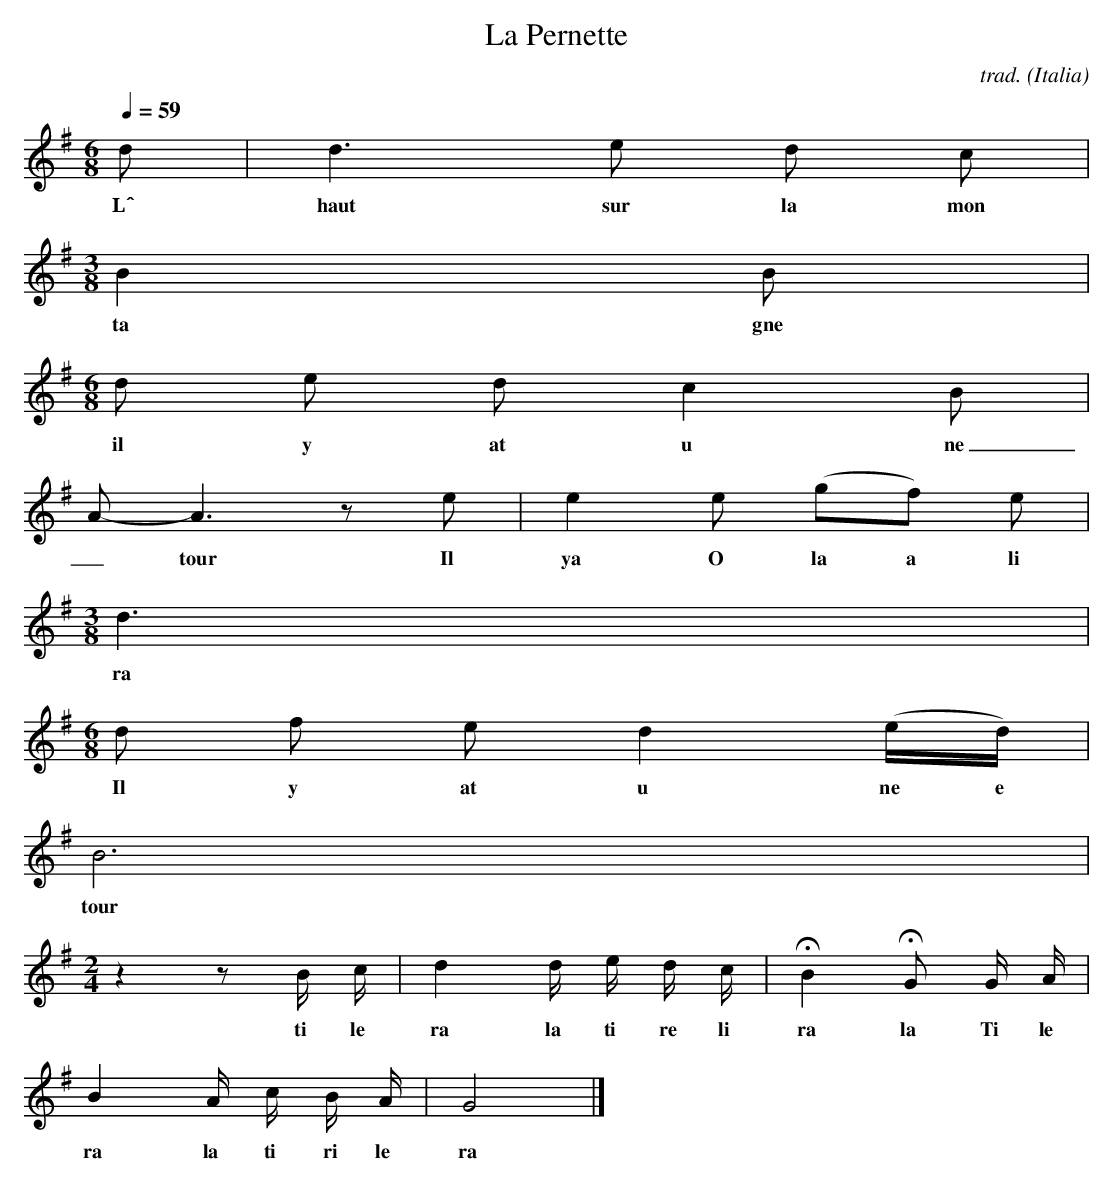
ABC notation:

X:1
T:La Pernette
C:trad.
O:Italia
Q:1/4=59
V:1
M:6/8
L:1/8
K:G
d |d3 e d c |
w:Lˆ haut sur la mon
M:3/8
L:1/16
B4 B2 |
w:ta gne
M:6/8
L:1/8
d e d c2 B |
w:il y at u ne
A-A3z e |e2 e (gf) e |
w:_tour Il ya O la a li
M:3/8
L:1/16
d6 |
w:ra
M:6/8
L:1/8
d f e d2 (e/d/) |
w:Il y at u ne e
B6 |
w:tour
M:2/4
L:1/16
z4 z2 B c |d4 d e d c |HB4 HG2 G A |
w:ti le ra la ti re li ra la Ti le
B4 A c B A |G8 |]
w:ra la ti ri le ra
     %End of file
